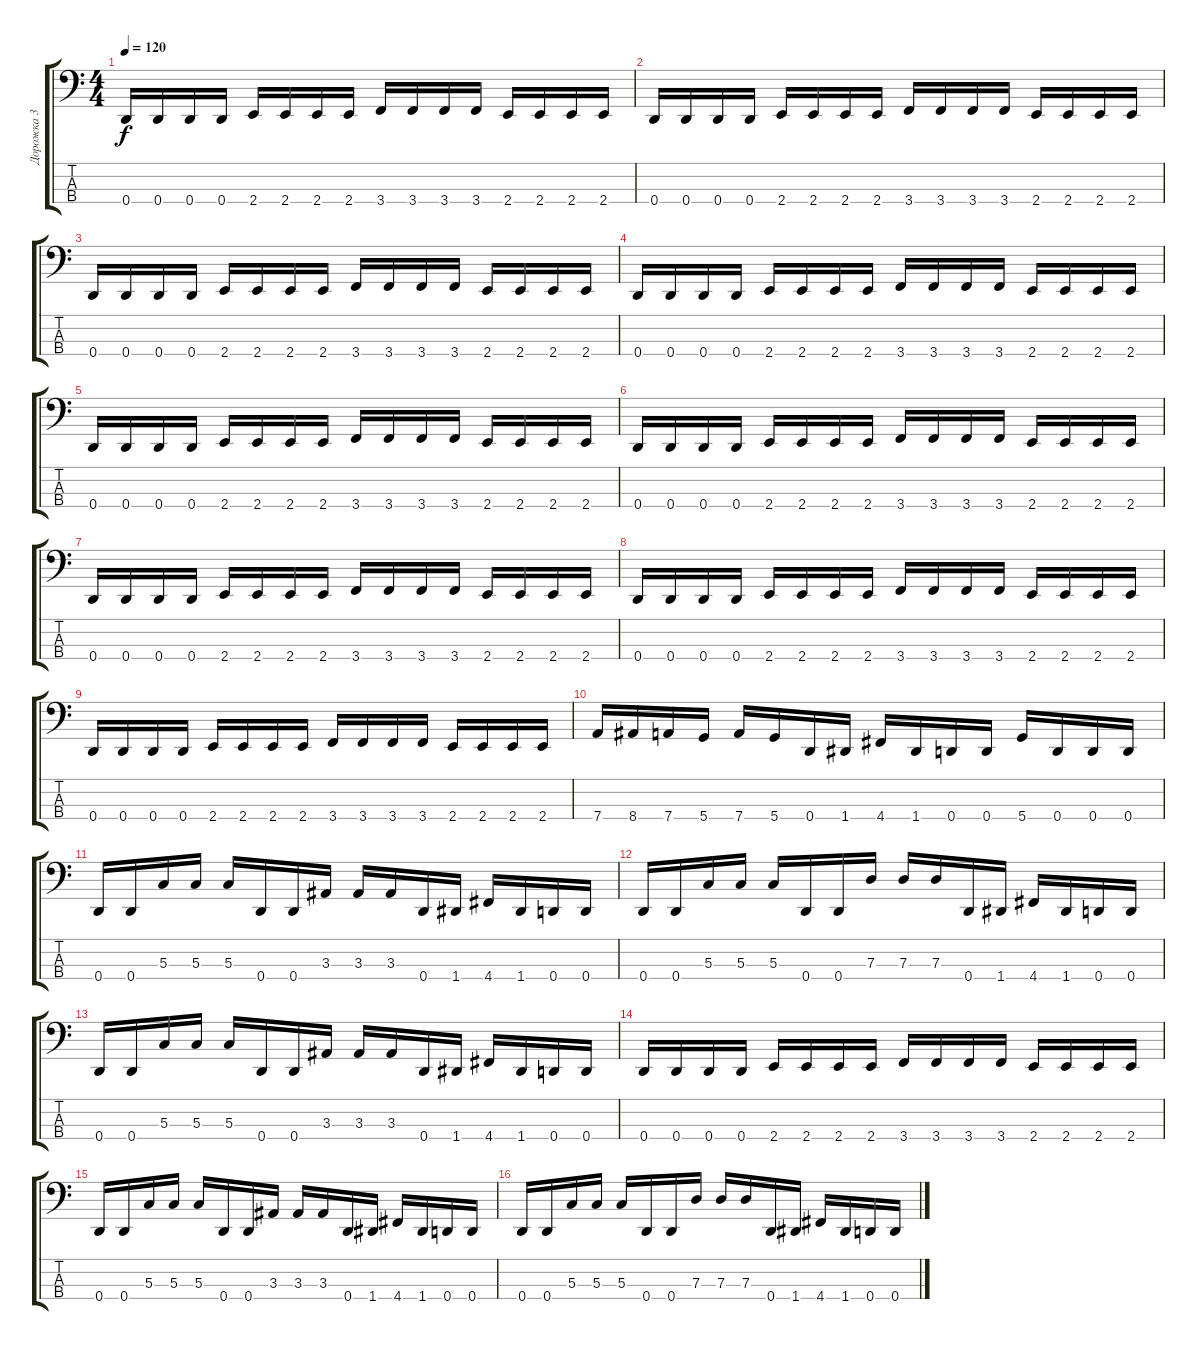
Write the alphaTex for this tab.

\track ("Дорожка 3" "Дорожка 3") {instrument electricbassfinger}
\staff {score tabs}
\tuning (F2 C2 G1 D1) {hide}
\ts (4 4)
\tempo 120
\clef f4
\ks c
0.4.16{dy f} 0.4.16 0.4.16 0.4.16 2.4.16 2.4.16 2.4.16 2.4.16 3.4.16 3.4.16 3.4.16 3.4.16 2.4.16 2.4.16 2.4.16 2.4.16 |
0.4.16 0.4.16 0.4.16 0.4.16 2.4.16 2.4.16 2.4.16 2.4.16 3.4.16 3.4.16 3.4.16 3.4.16 2.4.16 2.4.16 2.4.16 2.4.16 |
0.4.16 0.4.16 0.4.16 0.4.16 2.4.16 2.4.16 2.4.16 2.4.16 3.4.16 3.4.16 3.4.16 3.4.16 2.4.16 2.4.16 2.4.16 2.4.16 |
0.4.16 0.4.16 0.4.16 0.4.16 2.4.16 2.4.16 2.4.16 2.4.16 3.4.16 3.4.16 3.4.16 3.4.16 2.4.16 2.4.16 2.4.16 2.4.16 |
0.4.16 0.4.16 0.4.16 0.4.16 2.4.16 2.4.16 2.4.16 2.4.16 3.4.16 3.4.16 3.4.16 3.4.16 2.4.16 2.4.16 2.4.16 2.4.16 |
0.4.16 0.4.16 0.4.16 0.4.16 2.4.16 2.4.16 2.4.16 2.4.16 3.4.16 3.4.16 3.4.16 3.4.16 2.4.16 2.4.16 2.4.16 2.4.16 |
0.4.16 0.4.16 0.4.16 0.4.16 2.4.16 2.4.16 2.4.16 2.4.16 3.4.16 3.4.16 3.4.16 3.4.16 2.4.16 2.4.16 2.4.16 2.4.16 |
0.4.16 0.4.16 0.4.16 0.4.16 2.4.16 2.4.16 2.4.16 2.4.16 3.4.16 3.4.16 3.4.16 3.4.16 2.4.16 2.4.16 2.4.16 2.4.16 |
0.4.16 0.4.16 0.4.16 0.4.16 2.4.16 2.4.16 2.4.16 2.4.16 3.4.16 3.4.16 3.4.16 3.4.16 2.4.16 2.4.16 2.4.16 2.4.16 |
7.4.16 8.4.16 7.4.16 5.4.16 7.4.16 5.4.16 0.4.16 1.4.16 4.4.16 1.4.16 0.4.16 0.4.16 5.4.16 0.4.16 0.4.16 0.4.16 |
0.4.16 0.4.16 5.3.16 5.3.16 5.3.16 0.4.16 0.4.16 3.3.16 3.3.16 3.3.16 0.4.16 1.4.16 4.4.16 1.4.16 0.4.16 0.4.16 |
0.4.16 0.4.16 5.3.16 5.3.16 5.3.16 0.4.16 0.4.16 7.3.16 7.3.16 7.3.16 0.4.16 1.4.16 4.4.16 1.4.16 0.4.16 0.4.16 |
0.4.16 0.4.16 5.3.16 5.3.16 5.3.16 0.4.16 0.4.16 3.3.16 3.3.16 3.3.16 0.4.16 1.4.16 4.4.16 1.4.16 0.4.16 0.4.16 |
0.4.16 0.4.16 0.4.16 0.4.16 2.4.16 2.4.16 2.4.16 2.4.16 3.4.16 3.4.16 3.4.16 3.4.16 2.4.16 2.4.16 2.4.16 2.4.16 |
0.4.16 0.4.16 5.3.16 5.3.16 5.3.16 0.4.16 0.4.16 3.3.16 3.3.16 3.3.16 0.4.16 1.4.16 4.4.16 1.4.16 0.4.16 0.4.16 |
0.4.16 0.4.16 5.3.16 5.3.16 5.3.16 0.4.16 0.4.16 7.3.16 7.3.16 7.3.16 0.4.16 1.4.16 4.4.16 1.4.16 0.4.16 0.4.16
